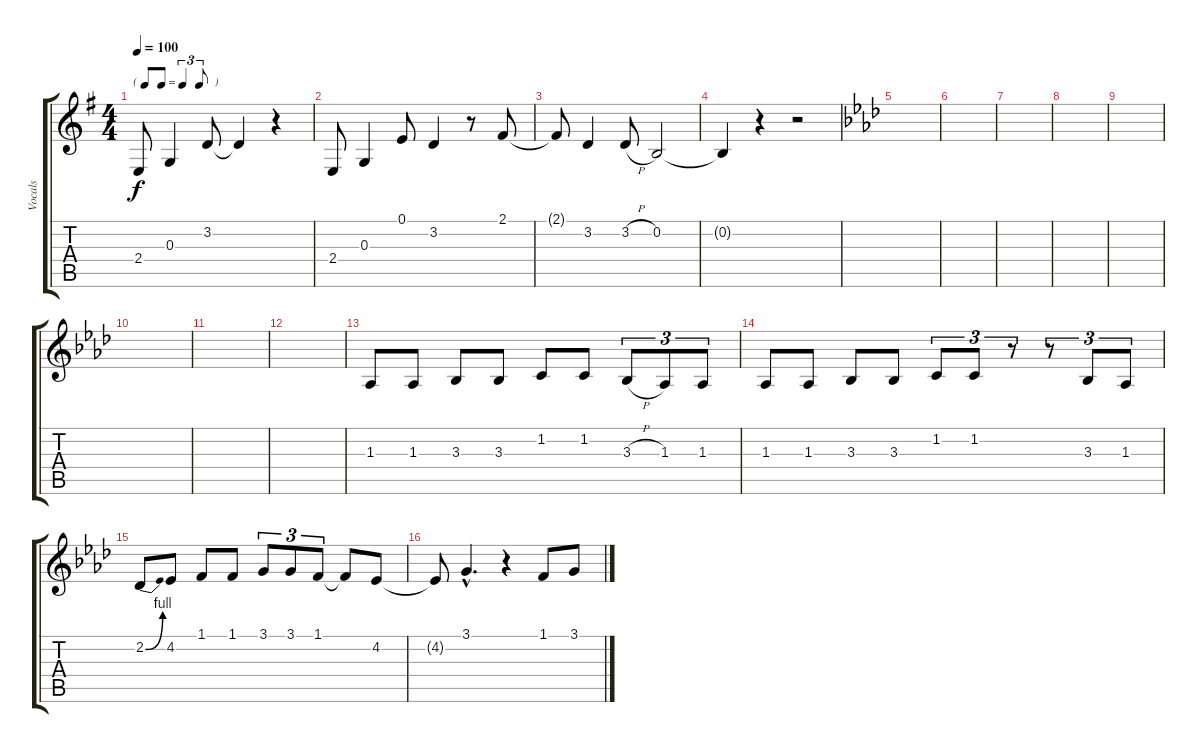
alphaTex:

\track ("Vocals" "Vocals") {instrument synthvoice}
\staff {score tabs}
\tuning (E4 B3 G3 D3 A2 E2) {hide}
\ts (4 4)
\tf triplet8th
\tempo 100
\clef g2
\ks g
2.4.8{dy f} 0.3.4 3.2.8 3.2{t}.4 r.4 |
2.4.8 0.3.4 0.1.8 3.2.4 r.8 2.1.8 |
2.1{t}.8 3.2.4 3.2{h}.8 0.2.2 |
0.2{t}.4 r.4 r.2 |
\ks ab
|
|
|
|
|
|
|
|
1.3.8 1.3.8 3.3.8 3.3.8 1.2.8 1.2.8 3.3{h}.8{tu (3 2)} 1.3.8{tu (3 2)} 1.3.8{tu (3 2)} |
1.3.8 1.3.8 3.3.8 3.3.8 1.2.8{tu (3 2)} 1.2.8{tu (3 2)} r.8{tu (3 2)} r.8{tu (3 2)} 3.3.8{tu (3 2)} 1.3.8{tu (3 2)} |
2.2{be (bend 0 0 60 4)}.8 4.2.8 1.1.8 1.1.8 3.1.8{tu (3 2)} 3.1.8{tu (3 2)} 1.1.8{tu (3 2)} 1.1{t}.8 4.2.8 |
4.2{t}.8 3.1{hac}.4{d} r.4 1.1.8 3.1.8
